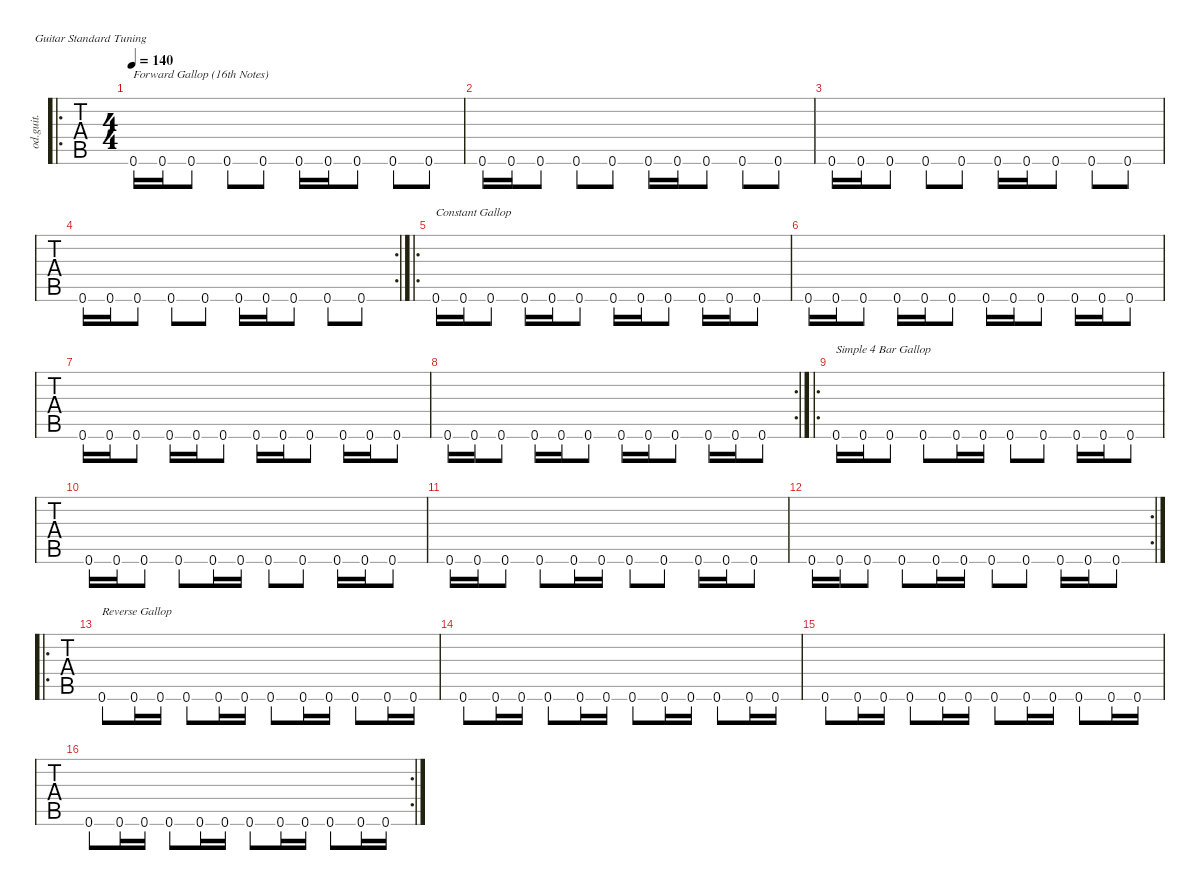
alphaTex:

\defaultSystemsLayout 4
\hideDynamics
\bracketExtendMode nobrackets
\track ("Overdriven Guitar" "od.guit.") {instrument overdrivenguitar}
\staff {tabs}
\tuning (E4 B3 G3 D3 A2 E2)
\ro
\ts (4 4)
\tempo 140
\clef g2
\ks c
0.6.16{txt "Forward Gallop (16th Notes)" dy mf instrument overdrivenguitar} 0.6.16 0.6.8 0.6.8 0.6.8 0.6.16 0.6.16 0.6.8 0.6.8 0.6.8 |
0.6.16 0.6.16 0.6.8 0.6.8 0.6.8 0.6.16 0.6.16 0.6.8 0.6.8 0.6.8 |
0.6.16 0.6.16 0.6.8 0.6.8 0.6.8 0.6.16 0.6.16 0.6.8 0.6.8 0.6.8 |
\rc 2
0.6.16 0.6.16 0.6.8 0.6.8 0.6.8 0.6.16 0.6.16 0.6.8 0.6.8 0.6.8 |
\ro
0.6.16{txt "Constant Gallop"} 0.6.16 0.6.8 0.6.16 0.6.16 0.6.8 0.6.16 0.6.16 0.6.8 0.6.16 0.6.16 0.6.8 |
0.6.16 0.6.16 0.6.8 0.6.16 0.6.16 0.6.8 0.6.16 0.6.16 0.6.8 0.6.16 0.6.16 0.6.8 |
0.6.16 0.6.16 0.6.8 0.6.16 0.6.16 0.6.8 0.6.16 0.6.16 0.6.8 0.6.16 0.6.16 0.6.8 |
\rc 2
0.6.16 0.6.16 0.6.8 0.6.16 0.6.16 0.6.8 0.6.16 0.6.16 0.6.8 0.6.16 0.6.16 0.6.8 |
\ro
0.6.16{txt "Simple 4 Bar Gallop"} 0.6.16 0.6.8 0.6.8 0.6.16 0.6.16 0.6.8 0.6.8 0.6.16 0.6.16 0.6.8 |
0.6.16 0.6.16 0.6.8 0.6.8 0.6.16 0.6.16 0.6.8 0.6.8 0.6.16 0.6.16 0.6.8 |
0.6.16 0.6.16 0.6.8 0.6.8 0.6.16 0.6.16 0.6.8 0.6.8 0.6.16 0.6.16 0.6.8 |
\rc 2
0.6.16 0.6.16 0.6.8 0.6.8 0.6.16 0.6.16 0.6.8 0.6.8 0.6.16 0.6.16 0.6.8 |
\ro
0.6.8{txt "Reverse Gallop"} 0.6.16 0.6.16 0.6.8 0.6.16 0.6.16 0.6.8 0.6.16 0.6.16 0.6.8 0.6.16 0.6.16 |
0.6.8 0.6.16 0.6.16 0.6.8 0.6.16 0.6.16 0.6.8 0.6.16 0.6.16 0.6.8 0.6.16 0.6.16 |
0.6.8 0.6.16 0.6.16 0.6.8 0.6.16 0.6.16 0.6.8 0.6.16 0.6.16 0.6.8 0.6.16 0.6.16 |
\rc 2
0.6.8 0.6.16 0.6.16 0.6.8 0.6.16 0.6.16 0.6.8 0.6.16 0.6.16 0.6.8 0.6.16 0.6.16
